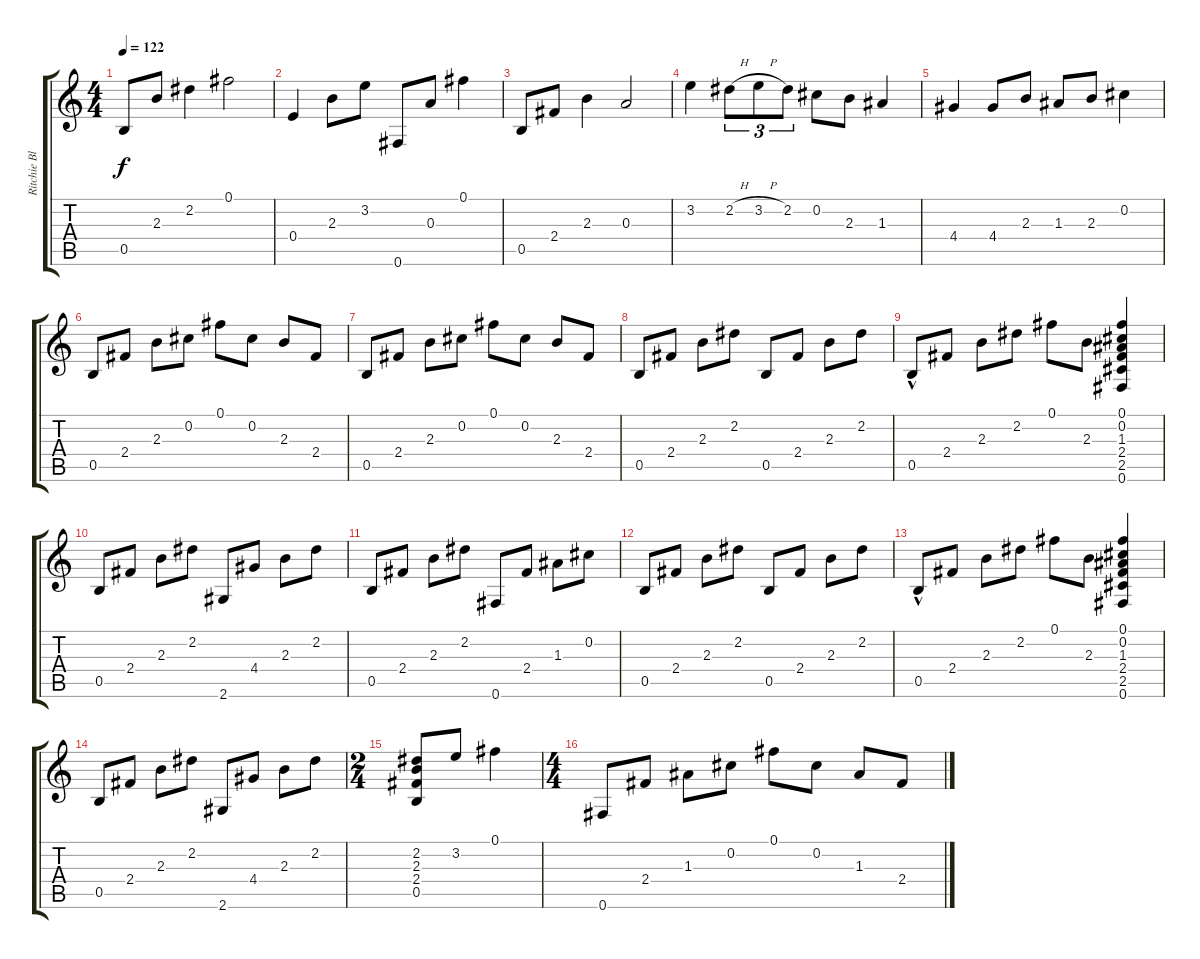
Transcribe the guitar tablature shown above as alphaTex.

\track ("Ritchie Blackmore" "Ritchie Bl") {instrument acousticguitarsteel}
\staff {score tabs}
\tuning (Gb4 Db4 A3 E3 B2 Gb2) {hide}
\ts (4 4)
\tempo 122
\clef g2
\ks c
0.5.8{dy f} 2.3.8 2.2.4 0.1.2 |
0.4.4 2.3.8 3.2.8 0.6.8 0.3.8 0.1.4 |
0.5.8 2.4.8 2.3.4 0.3.2 |
3.2.4 2.2{h}.8{tu (3 2)} 3.2{h}.8{tu (3 2)} 2.2.8{tu (3 2)} 0.2.8 2.3.8 1.3.4 |
4.4.4 4.4.8 2.3.8 1.3.8 2.3.8 0.2.4 |
0.5.8 2.4.8 2.3.8 0.2.8 0.1.8 0.2.8 2.3.8 2.4.8 |
0.5.8 2.4.8 2.3.8 0.2.8 0.1.8 0.2.8 2.3.8 2.4.8 |
0.5.8 2.4.8 2.3.8 2.2.8 0.5.8 2.4.8 2.3.8 2.2.8 |
0.5{hac}.8 2.4.8 2.3.8 2.2.8 0.1.8 2.3.8 (0.1 0.2 1.3 2.4 2.5 0.6).4 |
0.5.8 2.4.8 2.3.8 2.2.8 2.6.8 4.4.8 2.3.8 2.2.8 |
0.5.8 2.4.8 2.3.8 2.2.8 0.6.8 2.4.8 1.3.8 0.2.8 |
0.5.8 2.4.8 2.3.8 2.2.8 0.5.8 2.4.8 2.3.8 2.2.8 |
0.5{hac}.8 2.4.8 2.3.8 2.2.8 0.1.8 2.3.8 (0.1 0.2 1.3 2.4 2.5 0.6).4 |
0.5.8 2.4.8 2.3.8 2.2.8 2.6.8 4.4.8 2.3.8 2.2.8 |
\ts (2 4)
(2.2 2.3 2.4 0.5).8 3.2.8 0.1.4 |
\ts (4 4)
0.6.8 2.4.8 1.3.8 0.2.8 0.1.8 0.2.8 1.3.8 2.4.8
